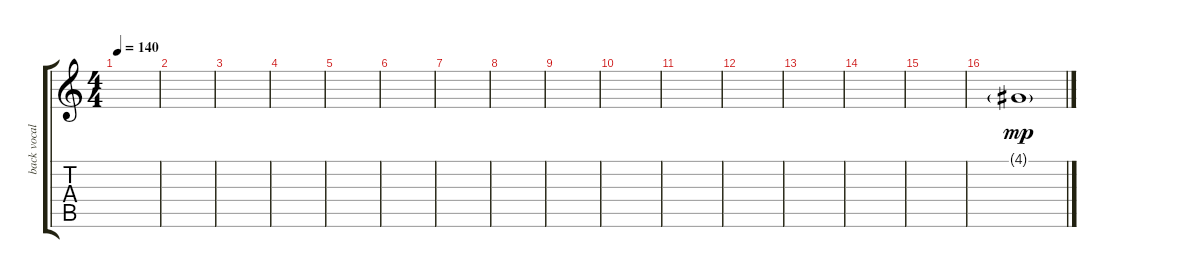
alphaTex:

\track ("back vocals" "back vocal") {instrument pad4choir}
\staff {score tabs}
\tuning (E4 B3 G3 D3 A2 E2) {hide}
\ts (4 4)
\tempo 140
\clef g2
\ks c
|
|
|
|
|
|
|
|
|
|
|
|
|
|
|
4.1{g}.1{dy mp volume 11}
